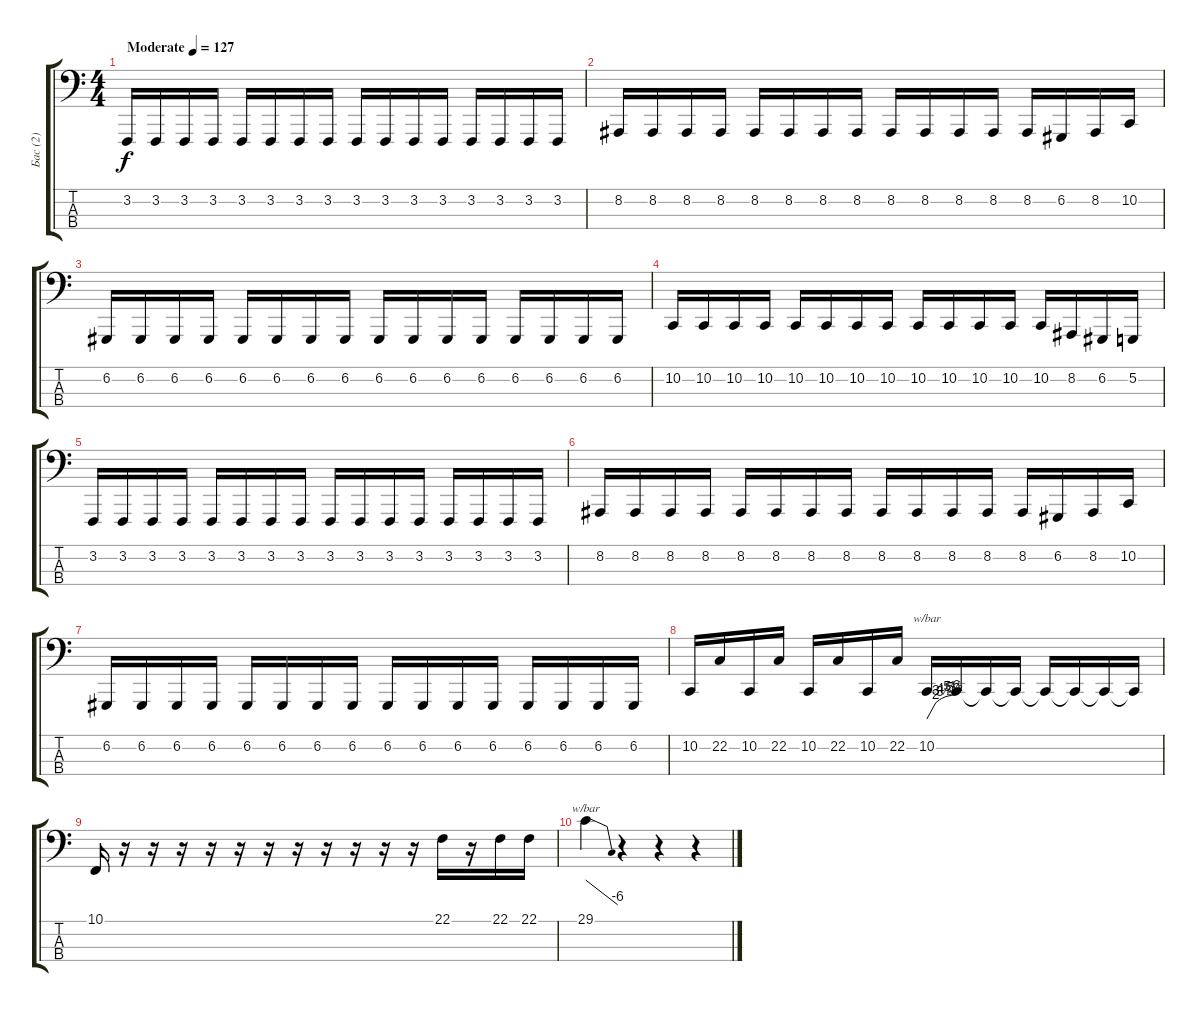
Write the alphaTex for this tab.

\track ("Бас (2)" "Бас (2)") {instrument pad3polysynth}
\staff {score tabs}
\tuning (G1 D1 A0 E0) {hide}
\ts (4 4)
\tempo (127 "Moderate")
\clef f4
\ks c
3.2.16{dy f volume 12 balance 8 instrument pad3polysynth} 3.2.16 3.2.16 3.2.16 3.2.16 3.2.16 3.2.16 3.2.16 3.2.16 3.2.16 3.2.16 3.2.16 3.2.16 3.2.16 3.2.16 3.2.16 |
8.2.16 8.2.16 8.2.16 8.2.16 8.2.16 8.2.16 8.2.16 8.2.16 8.2.16 8.2.16 8.2.16 8.2.16 8.2.16 6.2.16 8.2.16 10.2.16 |
6.2.16 6.2.16 6.2.16 6.2.16 6.2.16 6.2.16 6.2.16 6.2.16 6.2.16 6.2.16 6.2.16 6.2.16 6.2.16 6.2.16 6.2.16 6.2.16 |
10.2.16 10.2.16 10.2.16 10.2.16 10.2.16 10.2.16 10.2.16 10.2.16 10.2.16 10.2.16 10.2.16 10.2.16 10.2.16 8.2.16 6.2.16 5.2.16 |
3.2.16 3.2.16 3.2.16 3.2.16 3.2.16 3.2.16 3.2.16 3.2.16 3.2.16 3.2.16 3.2.16 3.2.16 3.2.16 3.2.16 3.2.16 3.2.16 |
8.2.16 8.2.16 8.2.16 8.2.16 8.2.16 8.2.16 8.2.16 8.2.16 8.2.16 8.2.16 8.2.16 8.2.16 8.2.16 6.2.16 8.2.16 10.2.16 |
6.2.16 6.2.16 6.2.16 6.2.16 6.2.16 6.2.16 6.2.16 6.2.16 6.2.16 6.2.16 6.2.16 6.2.16 6.2.16 6.2.16 6.2.16 6.2.16 |
10.2.16 22.2.16 10.2.16 22.2.16 10.2.16 22.2.16 10.2.16 22.2.16 10.2.16{tbe (custom default 0 0 18 8 26 12 30 14 39 18 47 20 53 22 60 24)} 10.2{t}.16 10.2{t}.16 10.2{t}.16 10.2{t}.16 10.2{t}.16 10.2{t}.16 10.2{t}.16 |
10.1.16 r.16 r.16 r.16 r.16 r.16 r.16 r.16 r.16 r.16 r.16 r.16 22.1.16 r.16 22.1.16 22.1.16 |
29.1.4{tbe (dive default 0 0 60 -24)} r.4 r.4 r.4
